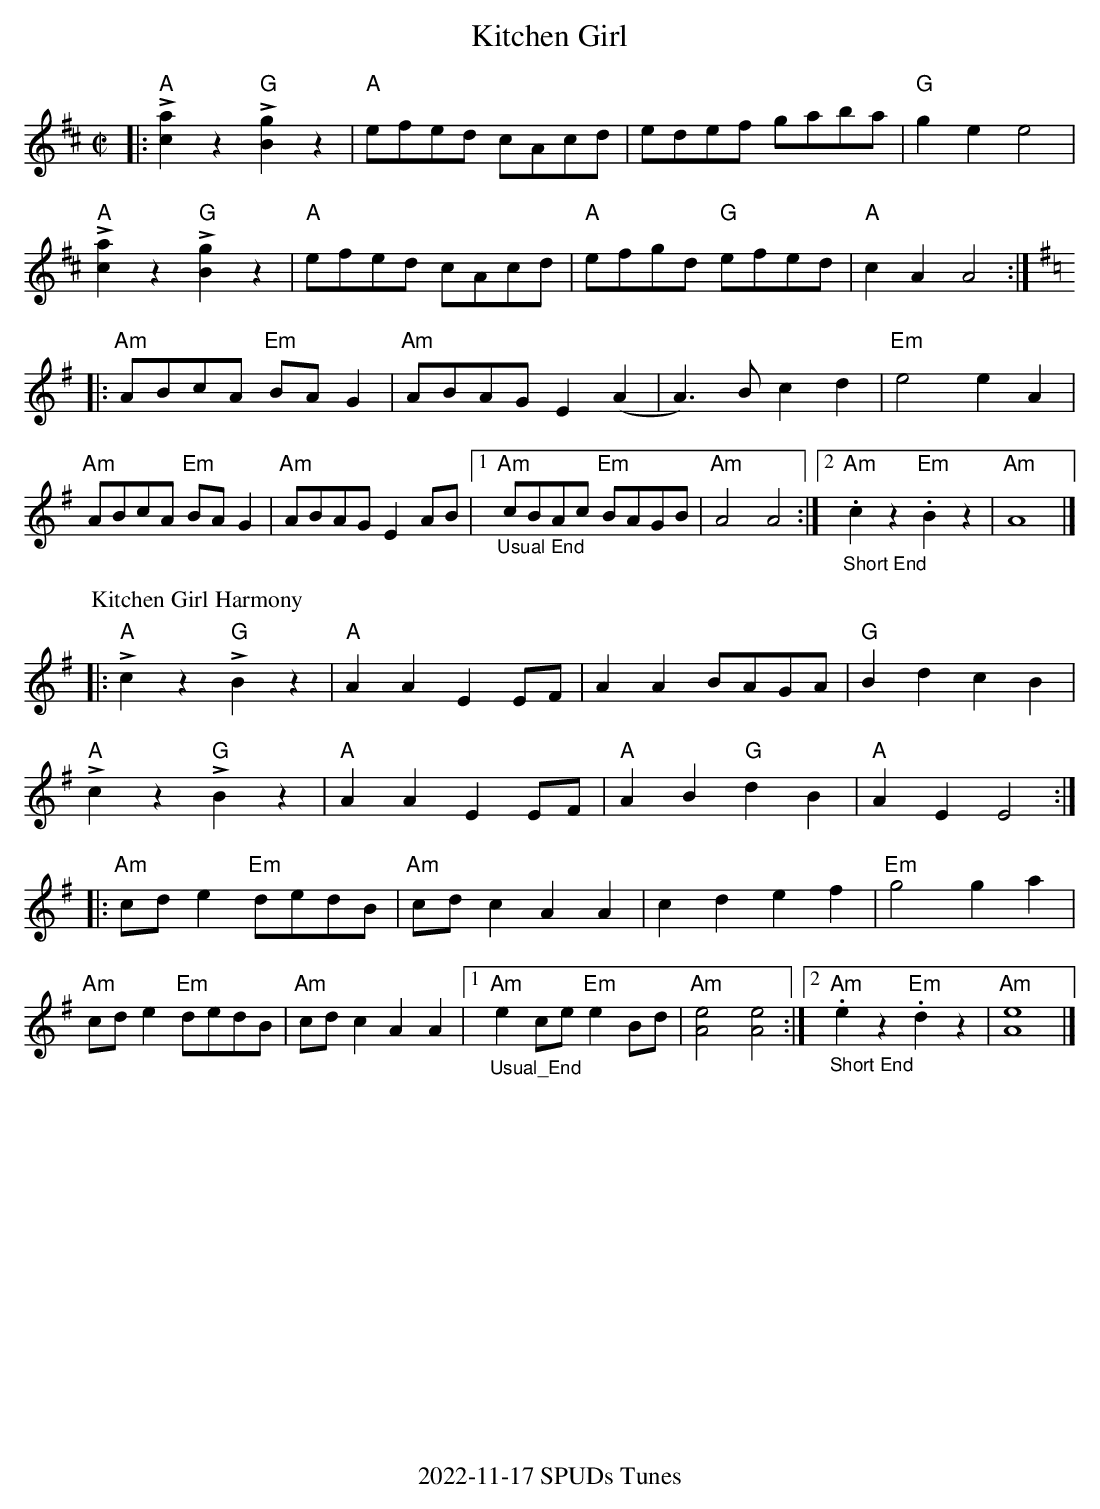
X:1
T:Kitchen Girl
M:C|
L:1/8
K:Amix
|:"A"L[a2c2]z2"G"L[g2B2]z2|"A"efed cAcd|edef gaba|"G"g2e2e4|
"A"L[a2c2]z2"G"L[g2B2]z2|"A"efed cAcd|"A"efgd "G"efed|"A"c2A2A4 :|
K:Ador
|:"Am"ABcA "Em"BAG2|"Am"ABAGE2(A2|A3)Bc2d2|"Em"e4e2A2 |
"Am"ABcA "Em"BAG2|"Am"ABAGE2AB|1"_Usual End""Am"cBAc "Em"BAGB|"Am"A4A4\
:|2"_Short End""Am".c2z2 "Em".B2z2|"Am"A8|]
P:Kitchen Girl Harmony
|:"A"Lc2z2 "G"LB2z2|"A"A2A2E2EF|A2A2BAGA|"G"B2d2c2B2|
"A"Lc2z2 "G"LB2z2|"A"A2A2E2EF|"A"A2B2 "G"d2B2|"A"A2E2E4 :|
K:Ador
|:"Am"cde2 "Em"dedB|"Am"cdc2A2A2|c2d2e2f2|"Em"g4g2a2 |
"Am"cde2 "Em"dedB|"Am"cdc2A2A2|1"_Usual_End""Am"e2ce "Em"e2Bd|"Am"[e4A4][e4A4]\
:|2"_Short End""Am".e2z2 "Em".d2z2|"Am"[e8A8]|]
